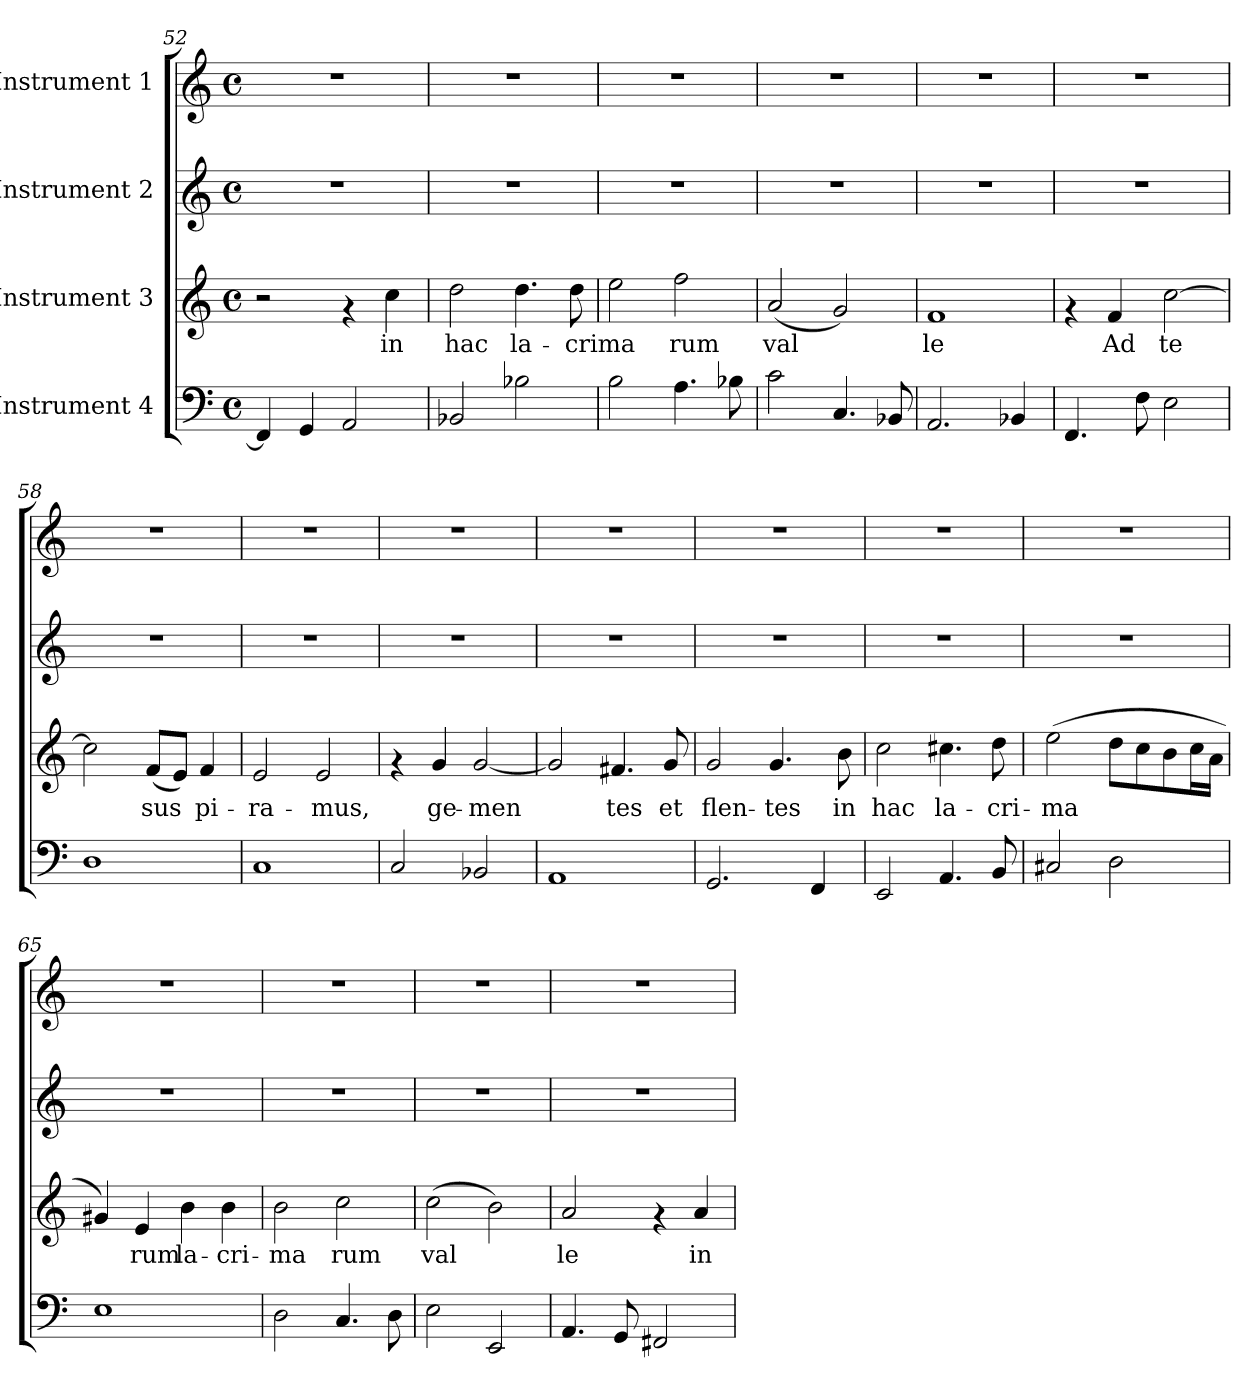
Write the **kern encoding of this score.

**kern	**kern	**text	**kern	**kern
*part4	*part3	*part3	*part2	*part1
*staff4	*staff3	*staff3	*staff2	*staff1
*I"Instrument 4	*I"Instrument 3	*	*I"Instrument 2	*I"Instrument 1
*clefF4	*clefG2	*	*clefG2	*clefG2
*k[]	*k[]	*	*k[]	*k[]
*C:	*C:	*	*C:	*C:
*M4/4	*M4/4	*	*M4/4	*M4/4
*met(c)	*met(c)	*	*met(c)	*met(c)
=52	=52	=52	=52	=52
4FF/]	2r	.	1r	1r
4GG/	.	.	.	.
2AA/	4rf	.	.	.
!	!	!LO:LY:b	!	!
.	4cc\	in	.	.
=53	=53	=53	=53	=53
!	!	!LO:LY:b	!	!
2BB-X/	2dd\	hac	1r	1r
!	!	!LO:LY:b	!	!
2B-X\	4.dd\	la-	.	.
!	!	!LO:LY:b	!	!
.	8dd\	-crima-	.	.
=54	=54	=54	=54	=54
!	!	!LO:LY:b	!	!
2B\	2ee\	--	1r	1r
!	!	!LO:LY:b	!	!
4.A\	2ff\	-rum	.	.
8B-X\	.	.	.	.
=55	=55	=55	=55	=55
!	!	!LO:LY:b	!	!
2c\	(<2a/	val-	1r	1r
!	!	!LO:LY:b	!	!
4.C/	2g/)	--	.	.
8BB-X/	.	.	.	.
=56	=56	=56	=56	=56
!	!	!LO:LY:b	!	!
2.AA/	1f	-le	1r	1r
4BB-X/	.	.	.	.
=57	=57	=57	=57	=57
4.FF/	4rf	.	1r	1r
!	!	!LO:LY:b	!	!
.	4f/	Ad	.	.
8F\	.	.	.	.
!	!	!LO:LY:b	!	!
2E\	[>2cc\	te	.	.
=58	=58	=58	=58	=58
!	!	!LO:LY:b	!	!
1D	2cc\]	.	1r	1r
!	!	!LO:LY:b	!	!
.	(<8f/L	sus-	.	.
!	!	!LO:LY:b	!	!
.	8e/J)	--	.	.
!	!	!LO:LY:b	!	!
.	4f/	-pi-	.	.
!!LO:LB:g=z
=59	=59	=59	=59	=59
!	!	!LO:LY:b	!	!
1C	2e/	-ra-	1r	1r
!	!	!LO:LY:b	!	!
.	2e/	-mus,	.	.
=60	=60	=60	=60	=60
2C/	4rf	.	1r	1r
!	!	!LO:LY:b	!	!
.	4g/	ge-	.	.
!	!	!LO:LY:b	!	!
2BB-X/	[<2g/	-men-	.	.
=61	=61	=61	=61	=61
!	!	!LO:LY:b	!	!
1AA	2g/]	--	1r	1r
!	!	!LO:LY:b	!	!
.	4.f#X/	-tes	.	.
!	!	!LO:LY:b	!	!
.	8g/	et	.	.
=62	=62	=62	=62	=62
!	!	!LO:LY:b	!	!
2.GG/	2g/	flen-	1r	1r
!	!	!LO:LY:b	!	!
.	4.g/	-tes	.	.
4FF/	.	.	.	.
!	!	!LO:LY:b	!	!
.	8b\	in	.	.
=63	=63	=63	=63	=63
!	!	!LO:LY:b	!	!
2EE/	2cc\	hac	1r	1r
!	!	!LO:LY:b	!	!
4.AA/	4.cc#X\	la-	.	.
!	!	!LO:LY:b	!	!
8BB/	8dd\	-cri-	.	.
=64	=64	=64	=64	=64
!	!	!LO:LY:b	!	!
2C#X/	(>2ee\	-ma-	1r	1r
!	!	!LO:LY:b	!	!
2D\	8dd\L	--	.	.
!	!	!LO:LY:b	!	!
.	8cc\	--	.	.
!	!	!LO:LY:b	!	!
.	8b\	--	.	.
!	!	!LO:LY:b	!	!
.	16cc\	--	.	.
!	!	!LO:LY:b	!	!
.	16a\J	--	.	.
=65	=65	=65	=65	=65
!	!	!LO:LY:b	!	!
1E	4g#X/)	--	1r	1r
!	!	!LO:LY:b	!	!
.	4e/	-rum	.	.
!	!	!LO:LY:b	!	!
.	4b\	la-	.	.
!	!	!LO:LY:b	!	!
.	4b\	-cri-	.	.
!!LO:PB:g=z
=66	=66	=66	=66	=66
!	!	!LO:LY:b	!	!
2D\	2b\	-ma	1r	1r
!	!	!LO:LY:b	!	!
4.C/	2cc\	rum	.	.
8D\	.	.	.	.
=67	=67	=67	=67	=67
!	!	!LO:LY:b	!	!
2E\	(>2cc\	val	1r	1r
!	!	!LO:LY:b	!	!
2EE/	2b\)	.	.	.
=68	=68	=68	=68	=68
!	!	!LO:LY:b	!	!
4.AA/	2a/	le	1r	1r
8GG/	.	.	.	.
2FF#X/	4rf	.	.	.
!	!	!LO:LY:b	!	!
.	4a/	in	.	.
=	=	=	=	=
*-	*-	*-	*-	*-
